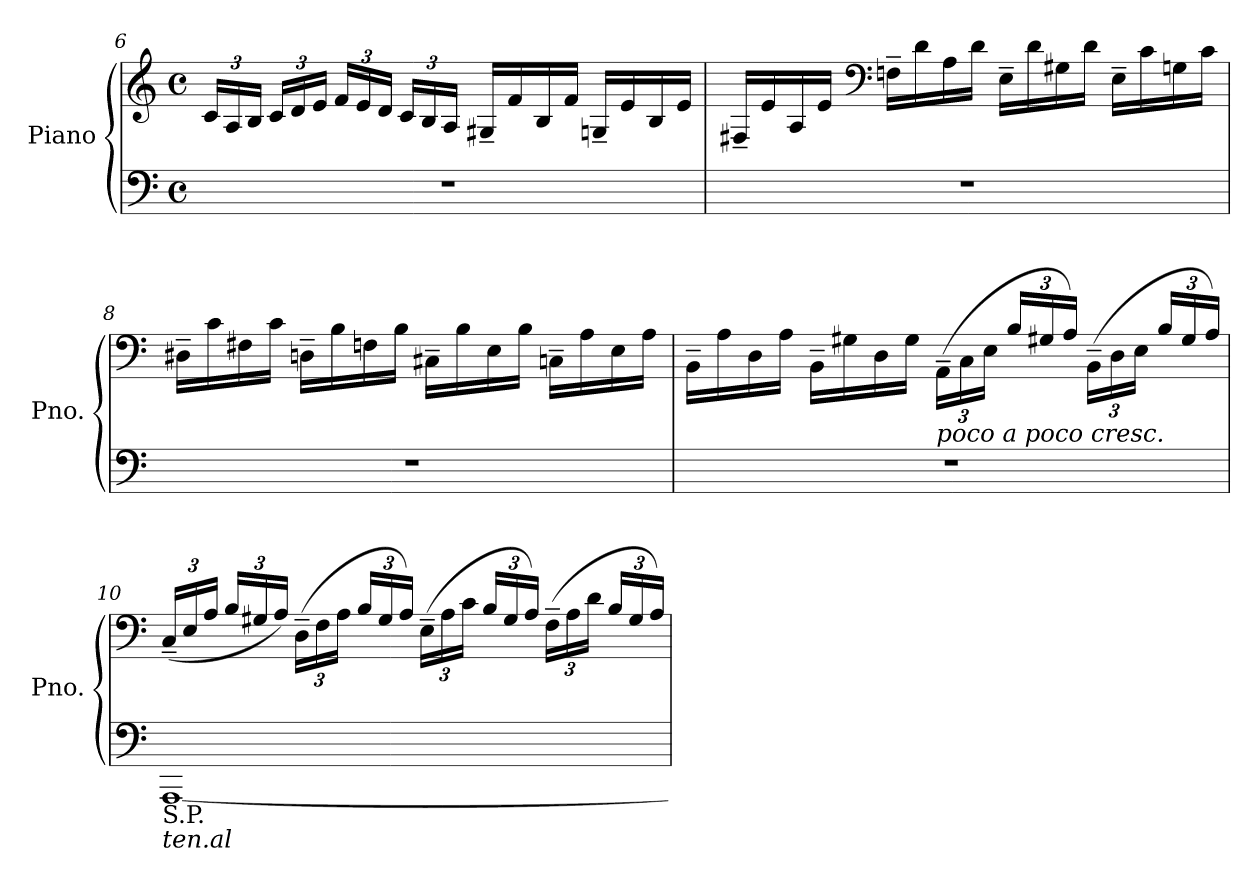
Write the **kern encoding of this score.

**kern	**kern
*part1	*part1
*staff2	*staff1
*I"Piano	*
*I'Pno.	*
*clefF4	*clefG2
*k[]	*k[]
*M4/4	*M4/4
*met(c)	*met(c)
*	*Xbrackettup
=6	=6
1r	24c/LL
.	24A/
.	24B/JJ
.	24c/LL
.	24d/
.	24e/JJ
.	24f/LL
.	24e/
.	24d/JJ
.	24c/LL
.	24B/
.	24A/JJ
.	16G#X~>/LL
.	16f/
.	16B/
.	16f/JJ
.	16Gn~>/LL
.	16e/
.	16B/
.	16e/JJ
=7	=7
1r	16F#X~>/LL
.	16e/
.	16A/
.	16e/JJ
*	*clefF4
.	16Fn~\LL
.	16d\
.	16A\
.	16d\JJ
.	16E~\LL
.	16d\
.	16G#X\
.	16d\JJ
.	16E~\LL
.	16c\
.	16Gn\
.	16c\JJ
=8	=8
1r	16D#X~\LL
.	16c\
.	16F#X\
.	16c\JJ
.	16Dn~\LL
.	16B\
.	16Fn\
.	16B\JJ
.	16C#X~\LL
.	16B\
.	16E\
.	16B\JJ
.	16Cn~\LL
.	16A\
.	16E\
.	16A\JJ
=9	=9
1r	16BB~\LL
.	16A\
.	16D\
.	16A\JJ
.	16BB~\LL
.	16G#X\
.	16D\
.	16G#\JJ
!	!LO:TX:b:i:t=poco a poco cresc.
.	(24AA<~\LL
.	24C\
.	24E\JJ
.	24B/LL
.	24G#X/
.	24A/JJ)
.	(24BB~\LL
.	24D\
.	24E\JJ
.	24B/LL
.	24G#/
.	24A/JJ)
=10	=10
*^	*
!LO:TX:b:t=S.P.	!	!
!LO:TX:b:i:t=ten.al	!	!
1ryy	[1AAA	(24C~>/LL
.	.	24E/
.	.	24A/JJ
.	.	24B/LL
.	.	24G#X/
.	.	24A/JJ)
.	.	(24D~\LL
.	.	24F\
.	.	24A\JJ
.	.	24B/LL
.	.	24G#/
.	.	24A/JJ)
.	.	(24E<~\LL
.	.	24A\
.	.	24c\JJ
.	.	24B/LL
.	.	24G#/
.	.	24A/JJ)
.	.	(24F~\LL
.	.	24A\
.	.	24d\JJ
.	.	24B/LL
.	.	24G#/
.	.	24A/JJ)
*v	*v	*
=	=
*-	*-
